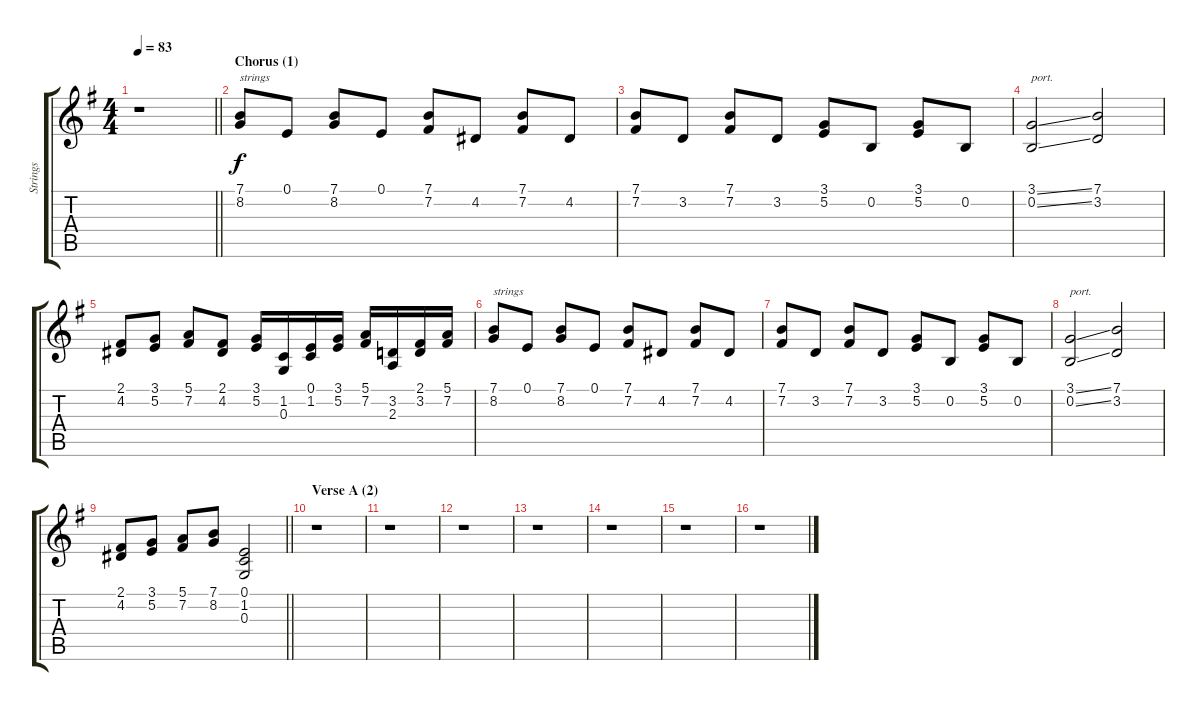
\track ("Strings" "Strings") {instrument stringensemble1}
\staff {score tabs}
\tuning (E4 B3 G3 D3 A2 E2) {hide}
\ts (4 4)
\tempo 83
\clef g2
\barLineRight lightlight
\ks eminor
r.1{dy f} |
\section ("" "Chorus (1)")
(7.1 8.2).8{txt "strings" instrument stringensemble1} 0.1.8 (7.1 8.2).8 0.1.8 (7.1 7.2).8 4.2.8 (7.1 7.2).8 4.2.8 |
(7.1 7.2).8 3.2.8 (7.1 7.2).8 3.2.8 (3.1 5.2).8 0.2.8 (3.1 5.2).8 0.2.8 |
(3.1{ss} 0.2{ss}).2{txt "port."} (7.1 3.2).2 |
(2.1 4.2).8 (3.1 5.2).8 (5.1 7.2).8 (2.1 4.2).8 (3.1 5.2).16 (1.2 0.3).16 (0.1 1.2).16 (3.1 5.2).16 (5.1 7.2).16 (3.2 2.3).16 (2.1 3.2).16 (5.1 7.2).16 |
(7.1 8.2).8{txt "strings"} 0.1.8 (7.1 8.2).8 0.1.8 (7.1 7.2).8 4.2.8 (7.1 7.2).8 4.2.8 |
(7.1 7.2).8 3.2.8 (7.1 7.2).8 3.2.8 (3.1 5.2).8 0.2.8 (3.1 5.2).8 0.2.8 |
(3.1{ss} 0.2{ss}).2{txt "port."} (7.1 3.2).2 |
\barLineRight lightlight
(2.1 4.2).8 (3.1 5.2).8 (5.1 7.2).8 (7.1 8.2).8 (0.1 1.2 0.3).2 |
\section ("" "Verse A (2)")
r.1 |
r.1 |
r.1 |
r.1 |
r.1 |
r.1 |
r.1
